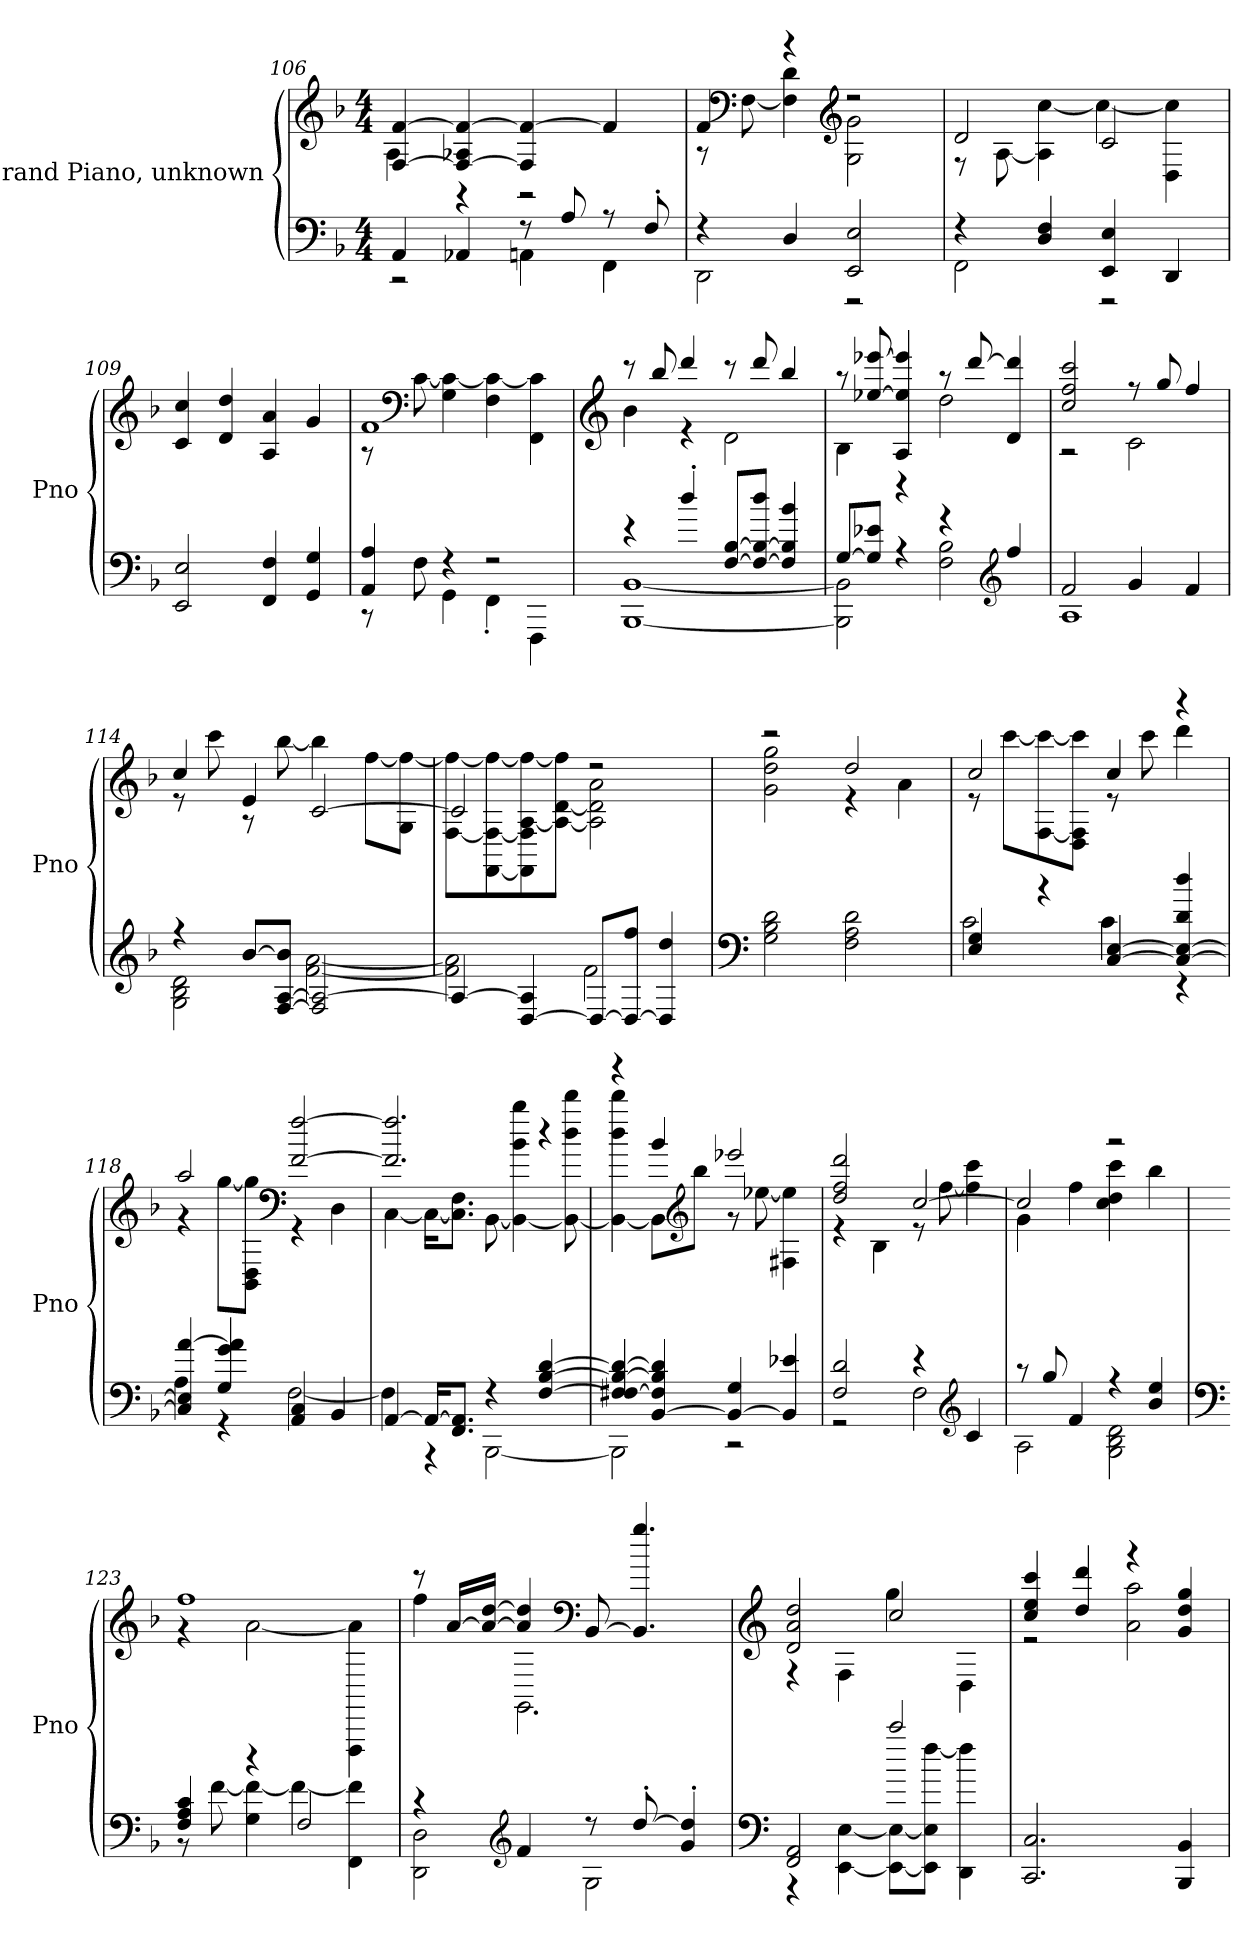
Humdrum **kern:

**kern	**kern
*part1	*part1
*staff2	*staff1
*I"Grand Piano, unknown	*
*I'Pno	*
*clefF4	*clefG2
*k[b-]	*k[b-]
*M4/4	*M4/4
=106	=106
*^	*^
4AA/	2r	[4F/ [4f/	4A\
4AA-X/	.	4F/_ 4A-X/ 4f/_	4r
8r	4AAn\	4F/] 4f/_	2r
8A/	.	.	.
8r	4FF\	4f/]	.
8F'/	.	.	.
=107	=107	=107	=107
4r	2DD\	4f/	8r
*	*	*clefF4	*
.	.	.	[8F\
4D/	.	4r	4F\] 4d\
*	*	*clefG2	*
2EE/ 2E/	2r	2r	2G\ 2g\
!!LO:LB:g=z	!!
=108	=108	=108	=108
4r	2FF\	2d/	8r
.	.	.	[8A\
4D/ 4F/	.	.	4A\] [4cc\
4EE/ 4E/	2r	2c/	4cc\_
4DD/	.	.	4D\ 4cc\]
*v	*v	*	*
*	*v	*v
=109	=109
2EE/ 2E/	4c/ 4cc/
.	4d/ 4dd/
4FF/ 4F/	4A/ 4a/
4GG/ 4G/	4g/
=110	=110
*^	*^
4AA/ 4A/	8r	1f	8r
*	*	*clefF4	*
.	8F\	.	[8c\
4r	4GG\	.	4G\ 4c\_
2r	4FF'\	.	4F\ 4c\_
.	4FFF\	.	4FF\ 4c\]
=111	=111	=111	=111
*	*	*clefG2	*
4r	[1BBB- [1BB-	8r	4b-\
.	.	8bb-/	.
4dd'/	.	4ddd/	4r
[8F/ [8B-/L	.	8r	2d\
8F/_ 8B-/_ 8dd/J	.	8ddd/	.
4F/] 4B-/] 4b-/	.	4bb-/	.
=112	=112	=112	=112
[8G/L	2BBB-\] 2BB-\]	8r	4B-\
8G/] 8e-X/J	.	[8ee-X/ [8eee-X/	.
4r	.	4A/ 4ee-/] 4eee-/]	4r
4r	2F\ 2B-\	8r	2dd\
.	.	[8ddd/	.
*clefG2	*	*	*
4ff/	.	4d/ 4ddd/]	.
!!LO:PB:g=z	!!
=113	=113	=113	=113
2f/	1A	2cc/ 2ff/ 2ccc/	2r
4g/	.	8r	2c\
.	.	8gg/	.
4f/	.	4ff/	.
=114	=114	=114	=114
4r	2G\ 2B-\ 2d\	4cc/	8r
.	.	.	8ccc\
[8b-/L	.	4e/	8r
[8F/ [8A/ 8b-/]J	.	.	[8bb-\
2F/] 2A/_	[2f\ [2a\	[2c/	4bb-\]
.	.	.	[8ff\L
.	.	.	8G\ 8ff\_J
=115	=115	=115	=115
4A/_	2f\] 2a\]	2c/]	[8F\ 8ff\_L
.	.	.	[8FF\ 8F\_ 8ff\_
[4D/ 4A/]	.	.	8FF\] 8F\] [8A\ 8ff\_
.	.	.	8A\_ [8d\ 8ff\]J
8D/L_	2f\	2r	2A\] 2d\] 2a\
8D/_ 8ff/J	.	.	.
4D/] 4dd/	.	.	.
*v	*v	*	*
=116	=116	=116
*clefF4	*	*
2G\ 2B-\ 2d\	2r	2g\ 2dd\ 2gg\
2F\ 2A\ 2d\	2dd/	4r
.	.	4a\
=117	=117	=117
*^	*	*
4E/ 4G/	2c\	2cc/	8r
.	.	.	[8ccc\L
4r	.	.	[8F\ 8ccc\_
.	.	.	8D\ 8F\] 8ccc\]J
[4C/ [4E/	4c\	4cc/	8r
.	.	.	8ccc\
4C/_ 4E/_ 4d/ 4dd/	4r	4r	4ddd\
!!LO:LB:g=z	!!
=118	=118	=118	=118
4C/] 4E/] [4a/	4A\	2aa/	4r
4G/ 4g/ 4a/]	4r	.	[8gg\L
.	.	.	8BB-\ 8D\ 8gg\]J
*	*	*clefF4	*
4AA/ 4C/	[2F\	[2f/ [2ff/	4r
4BB-/	.	.	4D\
=119	=119	=119	=119
[4AA/	4F\]	2.f/] 2.ff/]	[4C\
16AA/KL_	4r	.	16C\KL_
8.FF/ 8.AA/]J	.	.	8.C\] 8.F\J
4r	[2BBB-\	.	[8BB-\
.	.	.	4BB-\_ 4b-\ 4bb-\
[4F/ [4B-/ [4d/	.	4r	.
.	.	.	8BB-\_ 8dd\ 8ddd\
=120	=120	=120	=120
4F/] [4F#X/ 4B-/_ 4d/_	2BBB-\]	4r	4BB-\_ 4dd\ 4ddd\
[4BB-/ 4F#/] 4B-/] 4d/]	.	4b-/	8BB-\L]
*	*	*clefG2	*
.	.	.	8bb-\J
4BB-/_ 4G/	2r	2eee-X/	8r
.	.	.	[8ee-X\
4BB-/] 4e-X/	.	.	4F#X\ 4ee-\]
=121	=121	=121	=121
2F/ 2d/	2r	2dd/ 2ff/ 2ddd/	4r
.	.	.	4B-\
4r	2F\	[2cc/	8r
.	.	.	[8ff\
*clefG2	*	*	*
4c/	.	.	4ff\] 4ccc\
!!LO:LB:g=z	!!
=122	=122	=122	=122
8r	2A\	2cc/]	4g\
8gg/	.	.	.
4f/	.	.	4ff\
4r	2G\ 2B-\ 2d\	2r	4cc\ 4dd\ 4ccc\
4b-/ 4ee/	.	.	4bb-\
=123	=123	=123	=123
*clefF4	*	*	*
4F/ 4A/ 4c/	8r	1ff	4r
.	[8f\	.	.
4r	4G\ 4f\_	.	[2a\
2F/	4f\_	.	.
.	4FF\ 4f\]	.	4FFF\ 4a\]
=124	=124	=124	=124
4r	2DD\ 2D\	8r	4ff\
.	.	[16a/LL	.
.	.	16a/_ [16dd/JJ	.
*clefG2	*	*	*
4f/	.	4a/] 4dd/]	2.GG\
*	*	*clefF4	*
8r	2G\	[8BB-/	.
[8dd'/	.	4.BB-/] 4.gg/	.
4g/' 4dd/]'	.	.	.
=125	=125	=125	=125
*clefF4	*	*clefG2	*
2FF/ 2AA/	4r	2d/ 2a/ 2dd/	4r
.	[4EE\ [4E\	.	4F\
2ccc/	8EE\_ 8E\_L	2cc/	4gg\
.	8EE\] 8E\] [8ff\J	.	.
.	4DD\ 4ff\]	.	4D\
*v	*v	*	*
=126	=126	=126
2.CC/ 2.C/	4cc/ 4ee/ 4ccc/	2r
.	4dd/ 4ddd/	.
.	4r	2a\ 2aa\
4BBB-/ 4BB-/	4g/ 4dd/ 4gg/	.
*	*v	*v
=	=
*-	*-
